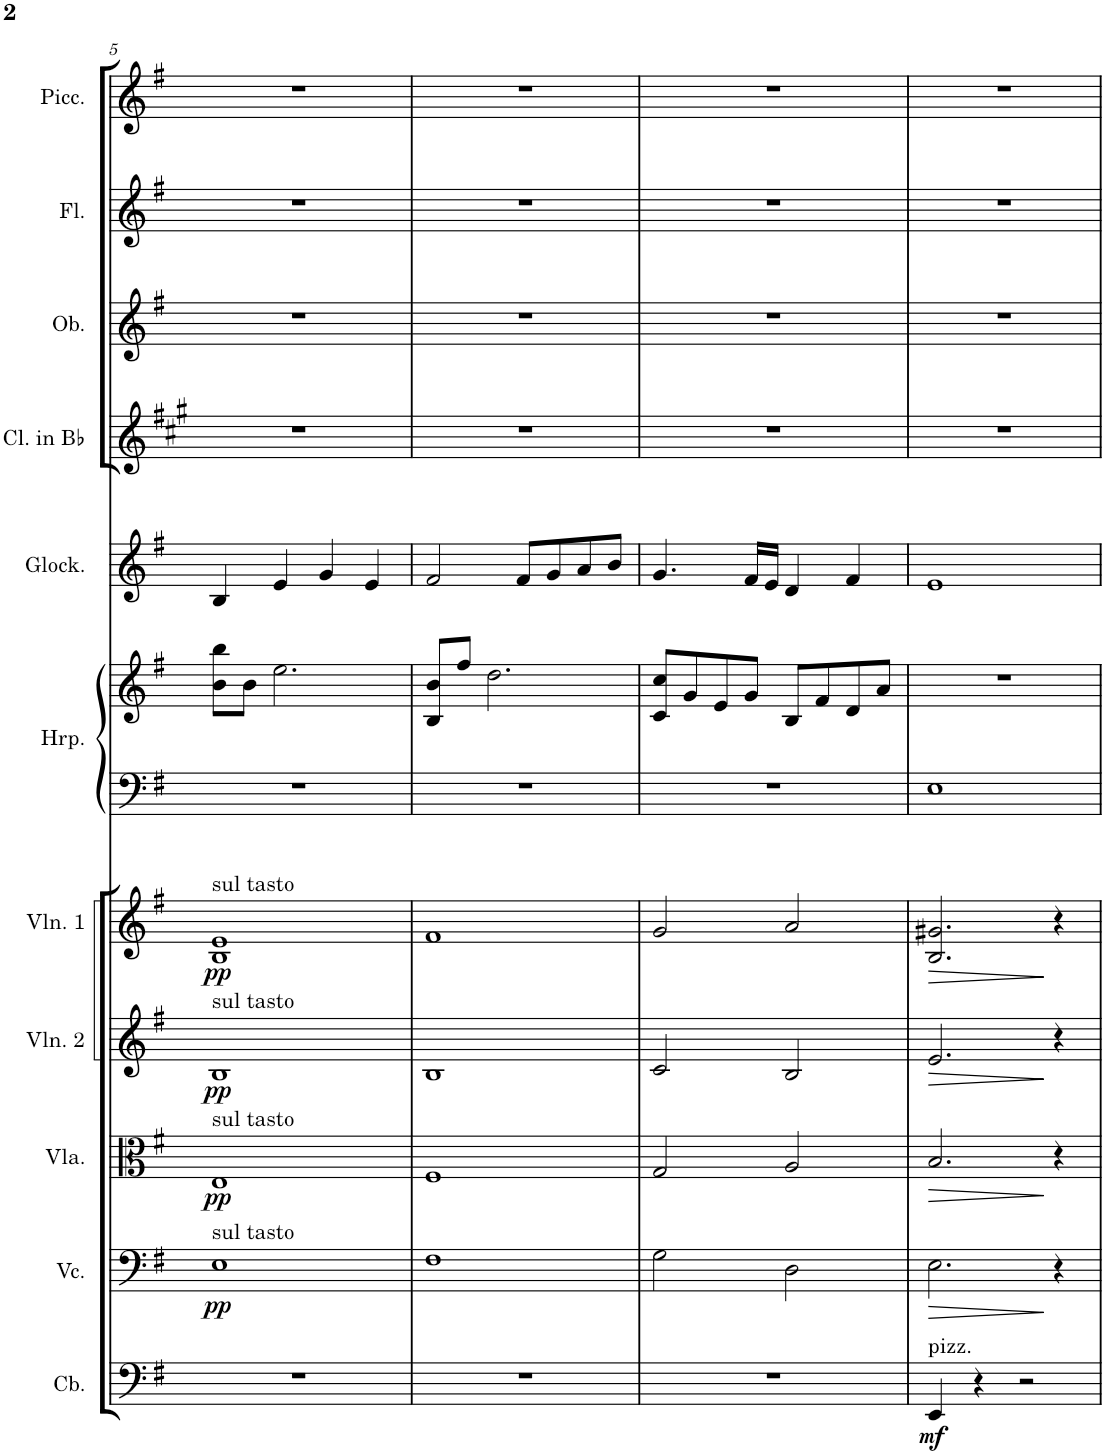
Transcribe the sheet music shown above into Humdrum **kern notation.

**kern	**dynam	**kern	**dynam	**kern	**dynam	**kern	**dynam	**kern	**dynam	**kern	**kern	**kern	**kern	**kern	**kern	**kern
*part11	*part11	*part10	*part10	*part9	*part9	*part8	*part8	*part7	*part7	*part6	*part6	*part5	*part4	*part3	*part2	*part1
*staff12	*staff12	*staff11	*staff11	*staff10	*staff10	*staff9	*staff9	*staff8	*staff8	*staff7	*staff6	*staff5	*staff4	*staff3	*staff2	*staff1
*I"Contrabass	*	*I"Violoncello	*	*I"Viola	*	*I"Violin II	*	*I"Violin I	*	*I"Harp	*	*I"Glockenspiel	*I"Clarinet in Bb	*I"Oboe	*I"Flute	*I"Piccolo
*I'Cb.	*	*I'Vc.	*	*I'Vla.	*	*I'Vln. 2	*	*I'Vln. 1	*	*I'Hrp.	*	*I'Glock.	*I'Cl. in Bb	*I'Ob.	*I'Fl.	*I'Picc.
!!LO:PB:g=z
*clefF4	*	*clefF4	*	*clefC3	*	*clefG2	*	*clefG2	*	*clefF4	*clefG2	*clefG2	*clefG2	*clefG2	*clefG2	*clefG2
*Trd7c12	*	*	*	*	*	*	*	*	*	*	*	*Trd-14c-24	*Trd1c2	*	*	*Trd-7c-12
*k[f#]	*	*k[f#]	*	*k[f#]	*	*k[f#]	*	*k[f#]	*	*k[f#]	*k[f#]	*k[f#]	*k[f#c#g#]	*k[f#]	*k[f#]	*k[f#]
*M4/4	*	*M4/4	*	*M4/4	*	*M4/4	*	*M4/4	*	*M4/4	*M4/4	*M4/4	*M4/4	*M4/4	*M4/4	*M4/4
=5	=5	=5	=5	=5	=5	=5	=5	=5	=5	=5	=5	=5	=5	=5	=5	=5
!	!	!	!	!	!	!	!	!LO:TX:a:t=sul tasto	!	!	!	!	!	!	!	!
!	!	!	!	!	!	!LO:TX:a:t=sul tasto	!	!	!	!	!	!	!	!	!	!
!	!	!	!	!LO:TX:a:t=sul tasto	!	!	!	!	!	!	!	!	!	!	!	!
!	!	!LO:TX:a:t=sul tasto	!	!	!	!	!	!	!	!	!	!	!	!	!	!
!	!	!	!LO:DY:b	!	!LO:DY:b	!	!LO:DY:b	!	!LO:DY:b	!	!	!	!	!	!	!
1r	.	1E	pp	1E	pp	1B	pp	1B 1e	pp	1r	8b\ 8bb\L	4B/	1r	1r	1r	1r
.	.	.	.	.	.	.	.	.	.	.	8b\J	.	.	.	.	.
.	.	.	.	.	.	.	.	.	.	.	2.ee\	4e/	.	.	.	.
.	.	.	.	.	.	.	.	.	.	.	.	4g/	.	.	.	.
.	.	.	.	.	.	.	.	.	.	.	.	4e/	.	.	.	.
=6	=6	=6	=6	=6	=6	=6	=6	=6	=6	=6	=6	=6	=6	=6	=6	=6
1r	.	1F#	.	1F#	.	1B	.	1f#	.	1r	8B/ 8b/L	2f#/	1r	1r	1r	1r
.	.	.	.	.	.	.	.	.	.	.	8ff#/J	.	.	.	.	.
.	.	.	.	.	.	.	.	.	.	.	2.dd\	.	.	.	.	.
.	.	.	.	.	.	.	.	.	.	.	.	8f#/L	.	.	.	.
.	.	.	.	.	.	.	.	.	.	.	.	8g/	.	.	.	.
.	.	.	.	.	.	.	.	.	.	.	.	8a/	.	.	.	.
.	.	.	.	.	.	.	.	.	.	.	.	8b/J	.	.	.	.
=7	=7	=7	=7	=7	=7	=7	=7	=7	=7	=7	=7	=7	=7	=7	=7	=7
1r	.	2G\	.	2G/	.	2c/	.	2g/	.	1r	8c/ 8cc/L	4.g/	1r	1r	1r	1r
.	.	.	.	.	.	.	.	.	.	.	8g/	.	.	.	.	.
.	.	.	.	.	.	.	.	.	.	.	8e/	.	.	.	.	.
.	.	.	.	.	.	.	.	.	.	.	8g/J	16f#/LL	.	.	.	.
.	.	.	.	.	.	.	.	.	.	.	.	16e/JJ	.	.	.	.
.	.	2D\	.	2A/	.	2B/	.	2a/	.	.	8B/L	4d/	.	.	.	.
.	.	.	.	.	.	.	.	.	.	.	8f#/	.	.	.	.	.
.	.	.	.	.	.	.	.	.	.	.	8d/	4f#/	.	.	.	.
.	.	.	.	.	.	.	.	.	.	.	8a/J	.	.	.	.	.
=8	=8	=8	=8	=8	=8	=8	=8	=8	=8	=8	=8	=8	=8	=8	=8	=8
!LO:TX:a:t=pizz.	!	!	!	!	!	!	!	!	!	!	!	!	!	!	!	!
!	!LO:DY:b	!	!LO:HP:b	!	!LO:HP:b	!	!LO:HP:b	!	!LO:HP:b	!	!	!	!	!	!	!
4EE/	mf	2.E\	>	2.B/	>	2.e/	>	2.B/ 2.g#X/	>	1E	1r	1e	1r	1r	1r	1r
4r	.	.	.	.	.	.	.	.	.	.	.	.	.	.	.	.
2r	.	.	.	.	.	.	.	.	.	.	.	.	.	.	.	.
.	.	4r	]	4r	]	4r	]	4r	]	.	.	.	.	.	.	.
=	=	=	=	=	=	=	=	=	=	=	=	=	=	=	=	=
*-	*-	*-	*-	*-	*-	*-	*-	*-	*-	*-	*-	*-	*-	*-	*-	*-
